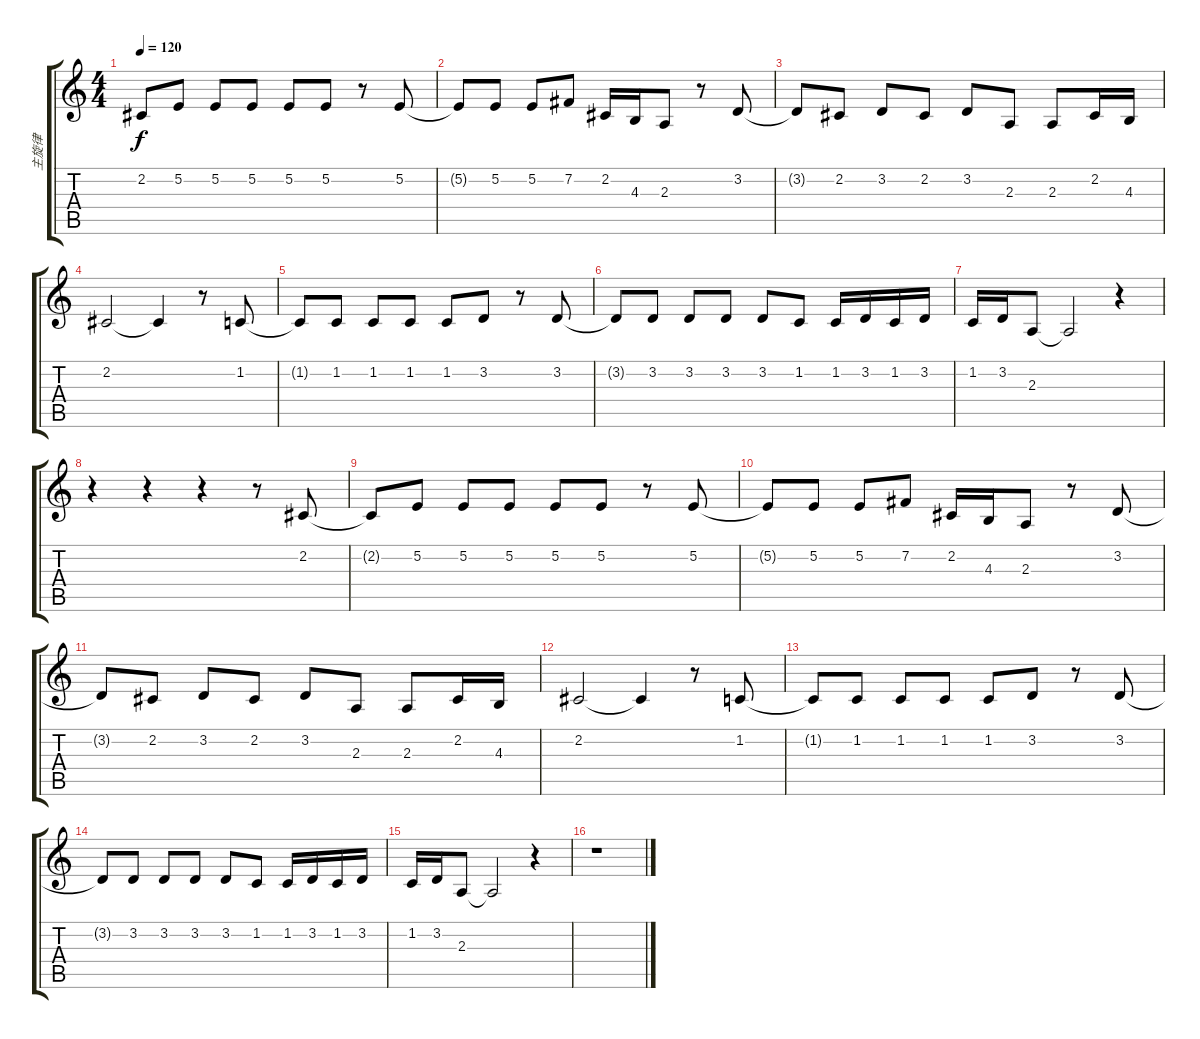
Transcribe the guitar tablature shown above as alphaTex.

\track ("主旋律" "主旋律") {instrument tenorsax}
\staff {score tabs}
\tuning (E4 B3 G3 D3 A2 E2) {hide}
\ts (4 4)
\tempo 120
\clef g2
\ks c
2.2{t}.8{dy f} 5.2.8 5.2.8 5.2.8 5.2.8 5.2.8 r.8 5.2.8 |
5.2{t}.8 5.2.8 5.2.8 7.2.8 2.2.16 4.3.16 2.3.8 r.8 3.2.8 |
3.2{t}.8 2.2.8 3.2.8 2.2.8 3.2.8 2.3.8 2.3.8 2.2.16 4.3.16 |
2.2.2 2.2{t}.4 r.8 1.2.8 |
1.2{t}.8 1.2.8 1.2.8 1.2.8 1.2.8 3.2.8 r.8 3.2.8 |
3.2{t}.8 3.2.8 3.2.8 3.2.8 3.2.8 1.2.8 1.2.16 3.2.16 1.2.16 3.2.16 |
1.2.16 3.2.16 2.3.8 2.3{t}.2 r.4 |
r.4 r.4 r.4 r.8 2.2.8 |
2.2{t}.8 5.2.8 5.2.8 5.2.8 5.2.8 5.2.8 r.8 5.2.8 |
5.2{t}.8 5.2.8 5.2.8 7.2.8 2.2.16 4.3.16 2.3.8 r.8 3.2.8 |
3.2{t}.8 2.2.8 3.2.8 2.2.8 3.2.8 2.3.8 2.3.8 2.2.16 4.3.16 |
2.2.2 2.2{t}.4 r.8 1.2.8 |
1.2{t}.8 1.2.8 1.2.8 1.2.8 1.2.8 3.2.8 r.8 3.2.8 |
3.2{t}.8 3.2.8 3.2.8 3.2.8 3.2.8 1.2.8 1.2.16 3.2.16 1.2.16 3.2.16 |
1.2.16 3.2.16 2.3.8 2.3{t}.2 r.4 |
r.1
